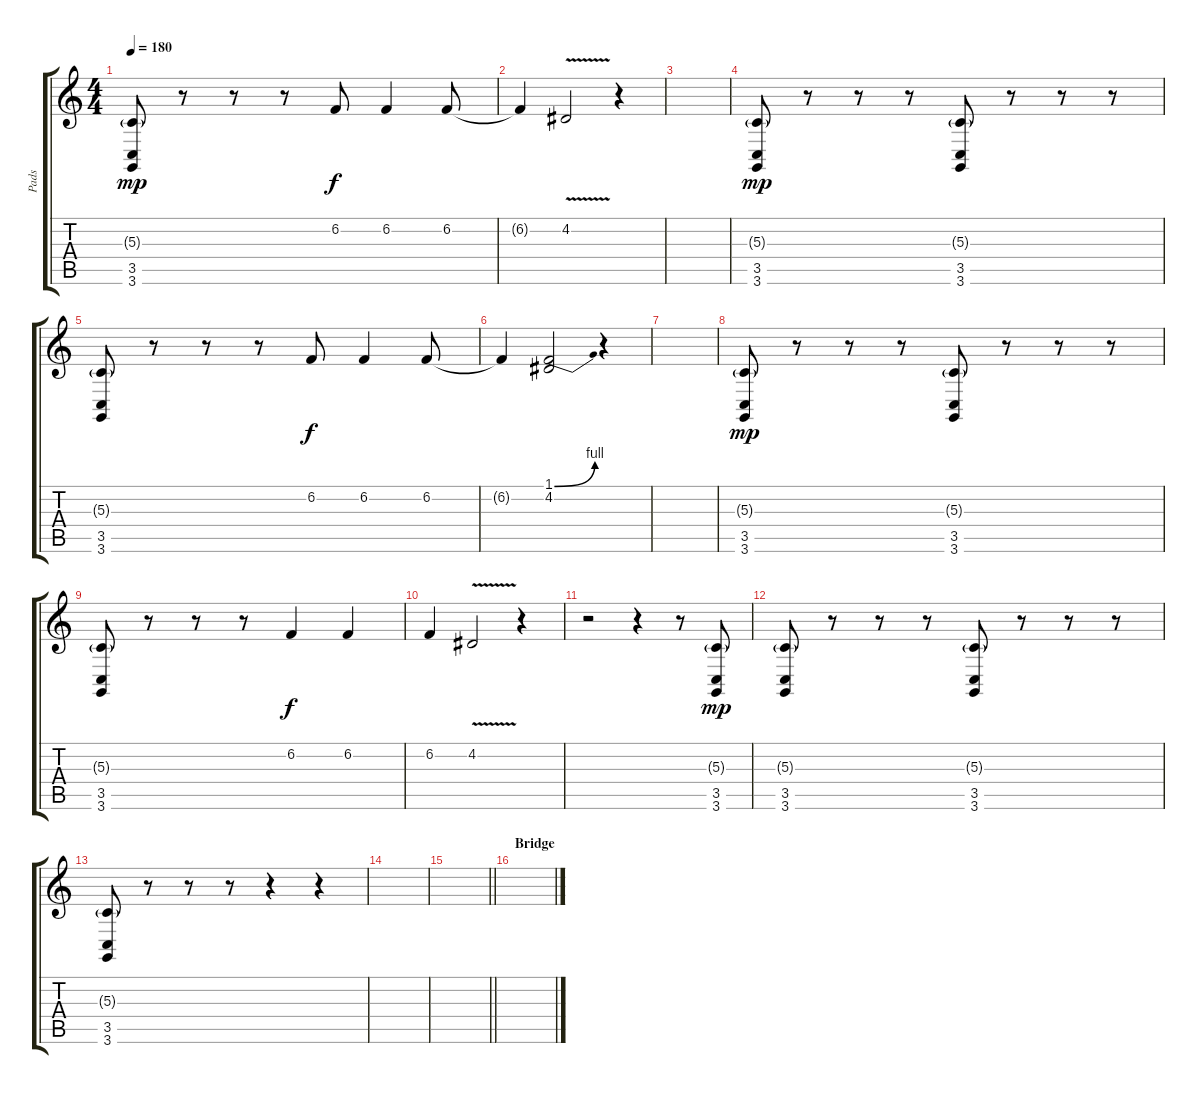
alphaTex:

\track ("Pads" "Pads") {instrument pad1newage}
\staff {score tabs}
\tuning (E4 B3 G3 D3 A2 E2) {hide}
\ts (4 4)
\tempo 180
\clef g2
\ks c
(5.3{g} 3.5 3.6).8{dy mp} r.8 r.8 r.8 6.2.8{dy f} 6.2.4 6.2.8 |
6.2{t}.4 4.2{v}.2 r.4 |
|
(5.3{g} 3.5 3.6).8{dy mp} r.8 r.8 r.8 (5.3{g} 3.5 3.6).8 r.8 r.8 r.8 |
(5.3{g} 3.5 3.6).8 r.8 r.8 r.8 6.2.8{dy f} 6.2.4 6.2.8 |
6.2{t}.4 (1.1{be (bend 0 0 60 4)} 4.2).2 r.4 |
|
(5.3{g} 3.5 3.6).8{dy mp} r.8 r.8 r.8 (5.3{g} 3.5 3.6).8 r.8 r.8 r.8 |
(5.3{g} 3.5 3.6).8 r.8 r.8 r.8 6.2.4{dy f} 6.2.4 |
6.2.4 4.2{v}.2 r.4 |
r.2 r.4 r.8 (5.3{g} 3.5 3.6).8{dy mp} |
(5.3{g} 3.5 3.6).8 r.8 r.8 r.8 (5.3{g} 3.5 3.6).8 r.8 r.8 r.8 |
(5.3{g} 3.5 3.6).8 r.8 r.8 r.8 r.4 r.4 |
|
\barLineRight lightlight
|
\section ("" "Bridge")
